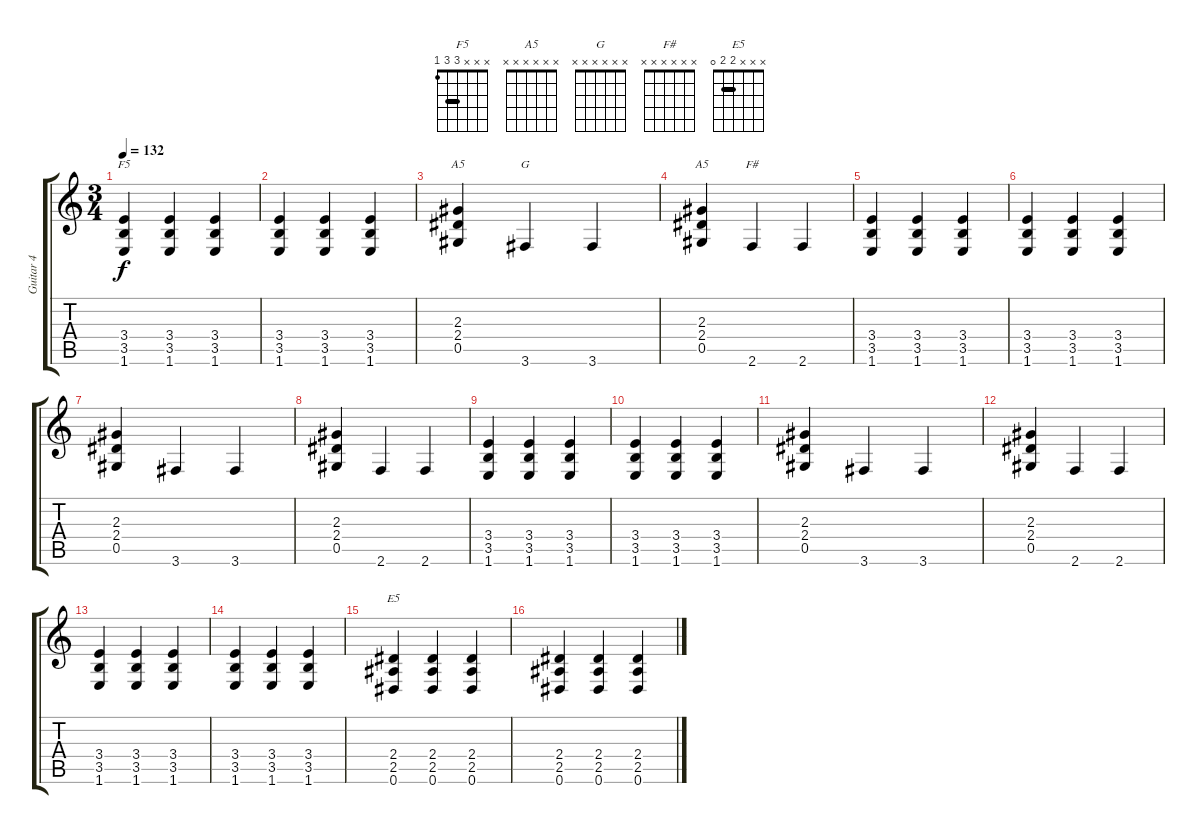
\track ("Guitar 4" "Guitar 4") {instrument electricguitarclean}
\staff {score tabs}
\tuning (Eb4 Bb3 Gb3 Db3 Ab2 Eb2) {hide}
\chord ("F5" x x x 3 3 1) {barre 3}
\chord ("A5" x x 2 2 0 x) {barre 2}
\chord ("G" x x x x x x)
\chord ("A5" x x x x x x)
\chord ("F#" x x x x x x)
\chord ("E5" x x x 2 2 0) {barre 2}
\ts (3 4)
\tempo 132
\clef g2
\ks c
(3.4 3.5 1.6).4{ch "F5" dy f} (3.4 3.5 1.6).4 (3.4 3.5 1.6).4 |
(3.4 3.5 1.6).4 (3.4 3.5 1.6).4 (3.4 3.5 1.6).4 |
(2.3 2.4 0.5).4{ch "A5"} 3.6.4{ch "G"} 3.6.4 |
(2.3 2.4 0.5).4{ch "A5"} 2.6.4{ch "F#"} 2.6.4 |
(3.4 3.5 1.6).4 (3.4 3.5 1.6).4 (3.4 3.5 1.6).4 |
(3.4 3.5 1.6).4 (3.4 3.5 1.6).4 (3.4 3.5 1.6).4 |
(2.3 2.4 0.5).4 3.6.4 3.6.4 |
(2.3 2.4 0.5).4 2.6.4 2.6.4 |
(3.4 3.5 1.6).4 (3.4 3.5 1.6).4 (3.4 3.5 1.6).4 |
(3.4 3.5 1.6).4 (3.4 3.5 1.6).4 (3.4 3.5 1.6).4 |
(2.3 2.4 0.5).4 3.6.4 3.6.4 |
(2.3 2.4 0.5).4 2.6.4 2.6.4 |
(3.4 3.5 1.6).4 (3.4 3.5 1.6).4 (3.4 3.5 1.6).4 |
(3.4 3.5 1.6).4 (3.4 3.5 1.6).4 (3.4 3.5 1.6).4 |
(2.4 2.5 0.6).4{ch "E5"} (2.4 2.5 0.6).4 (2.4 2.5 0.6).4 |
(2.4 2.5 0.6).4 (2.4 2.5 0.6).4 (2.4 2.5 0.6).4
